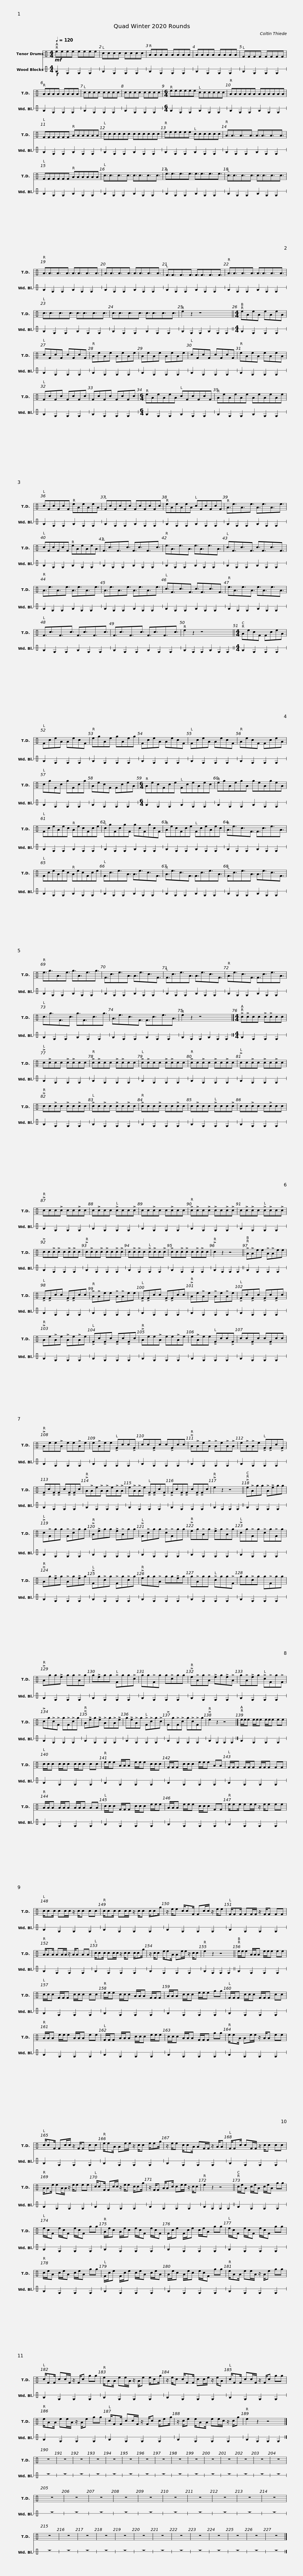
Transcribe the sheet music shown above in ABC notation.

X:1
%%score 1 2
L:1/8
Q:1/4=120
M:4/4
I:linebreak $
K:C
V:1 perc
K:none
V:2 perc stafflines=1
K:none
V:1
!mf! eeee eeee | cccc cccc | AAAA AAAA | AAAA AAAA | FFFF FFFF | %5
 AAAA AAAA |$ cccc cccc | cccc cccc |[M:6/4] eeeeee cccccc | AAAAAA AAAAAA | %10
 FFFFFF AAAAAA |$ cccccc cccccc | eeeeee cccccc | A3/2A3/2A3/2A3/2 A3/2A3/2A3/2A3/2 | FFFFFF AAAAAA |$ %15
 c3/2c3/2c3/2c3/2 c3/2c3/2c3/2c3/2 | e3/2e3/2e3/2e3/2 e3/2e3/2e3/2e3/2 | c3/2c3/2c3/2c3/2 c3/2c3/2c3/2c3/2 | A3/2A3/2A3/2A3/2 A3/2A3/2A3/2A3/2 |$ A3/2A3/2A3/2A3/2 A3/2A3/2A3/2A3/2 | %20
 F3/2F3/2F3/2F3/2 F3/2F3/2F3/2F3/2 | A3/2A3/2A3/2A3/2 A3/2A3/2A3/2A3/2 | c3/2c3/2c3/2c3/2 c3/2c3/2c3/2c3/2 |$ c3/2c3/2c3/2c3/2 c3/2c3/2c3/2c3/2 | e2 z2 z8 ||$ %25
[M:4/4] eAeA eAeA | cFcF cFcF | AeAe AeAe | AeAe AeAe | cFcF cFcF | %30
 eAeA eAeA | FcFc FcFc |$ FcFc FcFc |[M:6/4] eAeAeA cFcFcF | AeAeAe AeAeAe | %35
 cFcFcF eAeAeA | FcFcFc FcFcFc |$ eAeAeA cFcFcF | A3/2e3/2A3/2e3/2 A3/2e3/2A3/2e3/2 | cFcFcF eAeAeA | %40
 F3/2c3/2F3/2c3/2 F3/2c3/2F3/2c3/2 |$ e3/2A3/2e3/2A3/2 e3/2A3/2e3/2A3/2 | c3/2F3/2c3/2F3/2 c3/2F3/2c3/2F3/2 | A3/2e3/2A3/2e3/2 A3/2e3/2A3/2e3/2 | A3/2e3/2A3/2e3/2 A3/2e3/2A3/2e3/2 |$ %45
 c3/2F3/2c3/2F3/2 c3/2F3/2c3/2F3/2 | e3/2A3/2e3/2A3/2 e3/2A3/2e3/2A3/2 | F3/2c3/2F3/2c3/2 F3/2c3/2F3/2c3/2 | F3/2c3/2F3/2c3/2 F3/2c3/2F3/2c3/2 | e2 z2 z8 ||$ %50
[M:4/4] AecF FceA | FceA AecF | egAe gAeg | FceA AecF | FceA AecF | %55
 AecF FceA |$ cgFc gFcg | AecF FceA |[M:6/4] AecFce FceAec | egAegA geAgeA | %60
 FceAec AecFce |$ cgFcgF gcFgcF | AecFce FceAec | A3/2e3/2c3/2F3/2 F3/2c3/2e3/2A3/2 | FceAec AecFce |$ %65
 F3/2c3/2e3/2A3/2 A3/2e3/2c3/2F3/2 | A3/2e3/2c3/2F3/2 F3/2c3/2e3/2A3/2 | F3/2c3/2e3/2A3/2 A3/2e3/2c3/2F3/2 | e3/2g3/2A3/2e3/2 g3/2A3/2e3/2g3/2 |$ F3/2c3/2e3/2A3/2 A3/2e3/2c3/2F3/2 | %70
 F3/2c3/2e3/2A3/2 A3/2e3/2c3/2F3/2 | A3/2e3/2c3/2F3/2 F3/2c3/2e3/2A3/2 | c3/2g3/2F3/2c3/2 g3/2F3/2c3/2g3/2 |$ A3/2e3/2c3/2F3/2 F3/2c3/2e3/2A3/2 | e2 z2 z8 |]$ %75
[M:4/4] !>!c!>!ccc !>!c!>!ccc | !>!c!>!ccc !>!c!>!ccc | !>!c!>!ccc !>!c!>!ccc | !>!c!>!ccc !>!c!>!ccc | !>!cc!>!cc !>!cc!>!cc | %80
 !>!cc!>!cc !>!cc!>!cc | !>!cc!>!cc !>!cc!>!cc |$ !>!cc!>!cc !>!cc!>!cc | !>!ccc!>!c cc!>!cc | c!>!ccc !>!ccc!>!c | %85
 cc!>!cc c!>!ccc | !>!ccc!>!c cc!>!cc | c!>!ccc !>!ccc!>!c | cc!>!cc c!>!ccc |$ !>!c!>!cc!>!c !>!cc!>!c!>!c | %90
 c!>!c!>!cc !>!c!>!cc!>!c | !>!cc!>!c!>!c c!>!c!>!cc | !>!c!>!cc!>!c !>!cc!>!c!>!c | c!>!c!>!cc !>!c!>!cc!>!c | !>!cc!>!c!>!c c!>!c!>!cc | %95
 !>!c2 z2 z4 ||$ !>!A!>!Aee !>!A!>!Aee | !>!F!>!Fcc !>!F!>!Fcc | !>!A!>!Aee !>!A!>!Aee | !>!F!>!Fcc !>!F!>!Fcc | %100
 !>!Ae!>!Ae !>!Ae!>!Ae | !>!Fc!>!Fc !>!Fc!>!Fc | !>!Ae!>!Ae !>!Ae!>!Ae |$ !>!Fc!>!Fc !>!Fc!>!Fc | !>!Aee!>!A ee!>!Ae | %105
 e!>!Aee !>!Fcc!>!F | cc!>!Fc c!>!Fcc | !>!Aee!>!A ee!>!Ae | e!>!Aee !>!Fcc!>!F | cc!>!Fc c!>!Fcc |$ %110
 !>!A!>!Ae!>!A !>!Ae!>!A!>!A | e!>!A!>!Ae !>!F!>!Fc!>!F | !>!Fc!>!F!>!F c!>!F!>!Fc | !>!A!>!Ae!>!A !>!Ae!>!A!>!A | e!>!A!>!Ae !>!F!>!Fc!>!F | %115
 !>!Fc!>!F!>!F c!>!F!>!Fc | !>!e2 z2 z4 ||$ !>!e!>!Agg !>!A!>!egg | !>!c!>!Fgg !>!F!>!cgg | !>!A!>!egg !>!e!>!Agg | %120
 !>!F!>!cgg !>!c!>!Fgg | !>!eg!>!Ag !>!eg!>!Ag | !>!cg!>!Fg !>!cg!>!Fg | !>!Ag!>!eg !>!Ag!>!eg |$ !>!Fg!>!cg !>!Fg!>!cg | %125
 !>!egg!>!A gg!>!eg | g!>!Agg !>!cgg!>!F | gg!>!cg g!>!Fgg | !>!Agg!>!e gg!>!Ag | g!>!egg !>!Fgg!>!c | %130
 gg!>!Fg g!>!cgg |$ !>!e!>!Ag!>!A !>!eg!>!e!>!A | g!>!A!>!eg !>!c!>!Fg!>!F | !>!cg!>!c!>!F g!>!F!>!cg | !>!A!>!eg!>!e !>!Ag!>!A!>!e | %135
 g!>!e!>!Ag !>!F!>!cg!>!c | !>!Fg!>!F!>!c g!>!c!>!Fg | !>!e2 z2 z4 |]$ e/e/e e/e/e e/e/e ee | c/c/c c/c/c c/c/c cc | %140
 e/e/e A/A/A e/e/e c/c/c | F/F/F c/c/c e/e/e AA | F/F/F F/F/F F/F/F FF |$ A/A/A A/A/A A/A/A AA | c/c/c F/F/F c/c/c e/e/e | %145
 A/A/A e/e/e c/c/c FF | e/ee/ ee/e/ z/ e/e ee | c/cc/ cc/c/ z/ c/c cc |$ c/cc/ cc/c/ z/ c/c c/cg/ | z/ e/e c/cF/ Fc/c/ z/ e/e | %150
 F/FF/ FF/F/ z/ F/F FF | A/AA/ AA/A/ z/ A/A AA | c/cc/ cc/c/ z/ c/c c/cg/ |$ z/ c/c e/eA/ Ae/e/ z/ c/c | e2 z2 z4 ||$ %155
 e/e/e A/A/A e/e/e ee | c/c/c F/F/F c/c/c cc | e/e/e c/c/c A/A/A F/F/F | A/A/A c/c/c e/e/e gg | F/F/F c/c/c F/F/F cc |$ %160
 A/A/A e/e/e A/A/A ee | F/F/F A/A/A c/c/c e/e/e | c/c/c A/A/A F/F/F gg | e/eA/ Ae/e/ z/ A/A ee | c/cF/ Fc/c/ z/ F/F cc |$ %165
 e/eA/ Ae/e/ z/ c/c e/eg/ | z/ e/e c/cA/ AF/F/ z/ A/A | F/Fc/ cF/F/ z/ c/c cc | A/Ae/ eA/A/ z/ e/e ee | c/cF/ Fc/c/ z/ e/e c/cg/ |$ %170
 z/ F/F A/Ac/ ce/e/ z/ c/c | e2 z2 z4 ||$ c/e/A c/e/A c/e/A gg | e/c/F e/c/F e/c/F gg | A/e/c A/e/c e/c/F e/c/F | %175
 F/c/e F/c/e c/e/A gg | e/c/F e/c/F e/c/F gg |$ c/e/A c/e/A c/e/A gg | F/c/e F/c/e c/e/A c/e/A | A/e/c A/e/c e/c/F gg | %180
 e/AA/ ee/A/ z/ A/e gg | c/FF/ cc/F/ z/ F/c gg |$ e/AA/ ee/A/ z/ A/e e/cg/ | z/ e/c c/FF/ cc/e/ z/ e/A | c/FF/ cc/F/ z/ F/c gg | %185
 e/AA/ ee/A/ z/ A/e gg | c/FF/ cc/F/ z/ F/c c/eg/ |$ z/ c/e e/AA/ ee/c/ z/ c/g | e2 z2 z4 |]$ z8 | %190
 z8 | z8 | z8 | z8 | z8 | %195
 z8 | z8 | z8 | z8 | z8 | %200
 z8 | z8 | z8 | z8 | z8 | %205
 z8 | z8 | z8 | z8 | z8 | %210
 z8 | z8 | z8 | z8 |$ z8 | %215
 z8 | z8 | z8 | z8 | z8 | %220
 z8 | z8 | z8 | z8 | z8 | %225
 z8 | z8 |] %227
V:2
!f! F2 D2 D2 D2 | F2 D2 D2 D2 | F2 D2 D2 D2 | F2 D2 D2 D2 | F2 D2 D2 D2 | %5
 F2 D2 D2 D2 |$ F2 D2 D2 D2 | F2 D2 D2 D2 |[M:6/4] F2 D2 D2 F2 D2 D2 | F2 D2 D2 F2 D2 D2 | %10
 F2 D2 D2 F2 D2 D2 |$ F2 D2 D2 F2 D2 D2 | F2 D2 D2 F2 D2 D2 | F2 D2 D2 F2 D2 D2 | F2 D2 D2 F2 D2 D2 |$ %15
 F2 D2 D2 F2 D2 D2 | F2 D2 D2 F2 D2 D2 | F2 D2 D2 F2 D2 D2 | F2 D2 D2 F2 D2 D2 |$ F2 D2 D2 F2 D2 D2 | %20
 F2 D2 D2 F2 D2 D2 | F2 D2 D2 F2 D2 D2 | F2 D2 D2 F2 D2 D2 |$ F2 D2 D2 F2 D2 D2 | F2 D2 D2 F2 D2 D2 ||$ %25
[M:4/4] F2 D2 D2 D2 | F2 D2 D2 D2 | F2 D2 D2 D2 | F2 D2 D2 D2 | F2 D2 D2 D2 | %30
 F2 D2 D2 D2 | F2 D2 D2 D2 |$ F2 D2 D2 D2 |[M:6/4] F2 D2 D2 F2 D2 D2 | F2 D2 D2 F2 D2 D2 | %35
 F2 D2 D2 F2 D2 D2 | F2 D2 D2 F2 D2 D2 |$ F2 D2 D2 F2 D2 D2 | F2 D2 D2 F2 D2 D2 | F2 D2 D2 F2 D2 D2 | %40
 F2 D2 D2 F2 D2 D2 |$ F2 D2 D2 F2 D2 D2 | F2 D2 D2 F2 D2 D2 | F2 D2 D2 F2 D2 D2 | F2 D2 D2 F2 D2 D2 |$ %45
 F2 D2 D2 F2 D2 D2 | F2 D2 D2 F2 D2 D2 | F2 D2 D2 F2 D2 D2 | F2 D2 D2 F2 D2 D2 | F2 D2 D2 F2 D2 D2 ||$ %50
[M:4/4] F2 D2 D2 D2 | F2 D2 D2 D2 | F2 D2 D2 D2 | F2 D2 D2 D2 | F2 D2 D2 D2 | %55
 F2 D2 D2 D2 |$ F2 D2 D2 D2 | F2 D2 D2 D2 |[M:6/4] F2 D2 D2 F2 D2 D2 | F2 D2 D2 F2 D2 D2 | %60
 F2 D2 D2 F2 D2 D2 |$ F2 D2 D2 F2 D2 D2 | F2 D2 D2 F2 D2 D2 | F2 D2 D2 F2 D2 D2 | F2 D2 D2 F2 D2 D2 |$ %65
 F2 D2 D2 F2 D2 D2 | F2 D2 D2 F2 D2 D2 | F2 D2 D2 F2 D2 D2 | F2 D2 D2 F2 D2 D2 |$ F2 D2 D2 F2 D2 D2 | %70
 F2 D2 D2 F2 D2 D2 | F2 D2 D2 F2 D2 D2 | F2 D2 D2 F2 D2 D2 |$ F2 D2 D2 F2 D2 D2 | F2 D2 D2 F2 D2 D2 |]$ %75
[M:4/4] F2 D2 D2 D2 | F2 D2 D2 D2 | F2 D2 D2 D2 | F2 D2 D2 D2 | F2 D2 D2 D2 | %80
 F2 D2 D2 D2 | F2 D2 D2 D2 |$ F2 D2 D2 D2 | F2 D2 D2 D2 | F2 D2 D2 D2 | %85
 F2 D2 D2 D2 | F2 D2 D2 D2 | F2 D2 D2 D2 | F2 D2 D2 D2 |$ F2 D2 D2 D2 | %90
 F2 D2 D2 D2 | F2 D2 D2 D2 | F2 D2 D2 D2 | F2 D2 D2 D2 | F2 D2 D2 D2 | %95
 F2 D2 D2 D2 ||$ F2 D2 D2 D2 | F2 D2 D2 D2 | F2 D2 D2 D2 | F2 D2 D2 D2 | %100
 F2 D2 D2 D2 | F2 D2 D2 D2 | F2 D2 D2 D2 |$ F2 D2 D2 D2 | F2 D2 D2 D2 | %105
 F2 D2 D2 D2 | F2 D2 D2 D2 | F2 D2 D2 D2 | F2 D2 D2 D2 | F2 D2 D2 D2 |$ %110
 F2 D2 D2 D2 | F2 D2 D2 D2 | F2 D2 D2 D2 | F2 D2 D2 D2 | F2 D2 D2 D2 | %115
 F2 D2 D2 D2 | F2 D2 D2 D2 ||$ F2 D2 D2 D2 | F2 D2 D2 D2 | F2 D2 D2 D2 | %120
 F2 D2 D2 D2 | F2 D2 D2 D2 | F2 D2 D2 D2 | F2 D2 D2 D2 |$ F2 D2 D2 D2 | %125
 F2 D2 D2 D2 | F2 D2 D2 D2 | F2 D2 D2 D2 | F2 D2 D2 D2 | F2 D2 D2 D2 | %130
 F2 D2 D2 D2 |$ F2 D2 D2 D2 | F2 D2 D2 D2 | F2 D2 D2 D2 | F2 D2 D2 D2 | %135
 F2 D2 D2 D2 | F2 D2 D2 D2 | F2 D2 D2 D2 |]$ F2 D2 D2 D2 | F2 D2 D2 D2 | %140
 F2 D2 D2 D2 | F2 D2 D2 D2 | F2 D2 D2 D2 |$ F2 D2 D2 D2 | F2 D2 D2 D2 | %145
 F2 D2 D2 D2 | F2 D2 D2 D2 | F2 D2 D2 D2 |$ F2 D2 D2 D2 | F2 D2 D2 D2 | %150
 F2 D2 D2 D2 | F2 D2 D2 D2 | F2 D2 D2 D2 |$ F2 D2 D2 D2 | F2 D2 D2 D2 ||$ %155
 F2 D2 D2 D2 | F2 D2 D2 D2 | F2 D2 D2 D2 | F2 D2 D2 D2 | F2 D2 D2 D2 |$ %160
 F2 D2 D2 D2 | F2 D2 D2 D2 | F2 D2 D2 D2 | F2 D2 D2 D2 | F2 D2 D2 D2 |$ %165
 F2 D2 D2 D2 | F2 D2 D2 D2 | F2 D2 D2 D2 | F2 D2 D2 D2 | F2 D2 D2 D2 |$ %170
 F2 D2 D2 D2 | F2 D2 D2 D2 ||$ F2 D2 D2 D2 | F2 D2 D2 D2 | F2 D2 D2 D2 | %175
 F2 D2 D2 D2 | F2 D2 D2 D2 |$ F2 D2 D2 D2 | F2 D2 D2 D2 | F2 D2 D2 D2 | %180
 F2 D2 D2 D2 | F2 D2 D2 D2 |$ F2 D2 D2 D2 | F2 D2 D2 D2 | F2 D2 D2 D2 | %185
 F2 D2 D2 D2 | F2 D2 D2 D2 |$ F2 D2 D2 D2 | F2 D2 D2 D2 |]$ z8 | %190
 z8 | z8 | z8 | z8 | z8 | %195
 z8 | z8 | z8 | z8 | z8 | %200
 z8 | z8 | z8 | z8 | z8 | %205
 z8 | z8 | z8 | z8 | z8 | %210
 z8 | z8 | z8 | z8 |$ z8 | %215
 z8 | z8 | z8 | z8 | z8 | %220
 z8 | z8 | z8 | z8 | z8 | %225
 z8 | z8 |] %227
